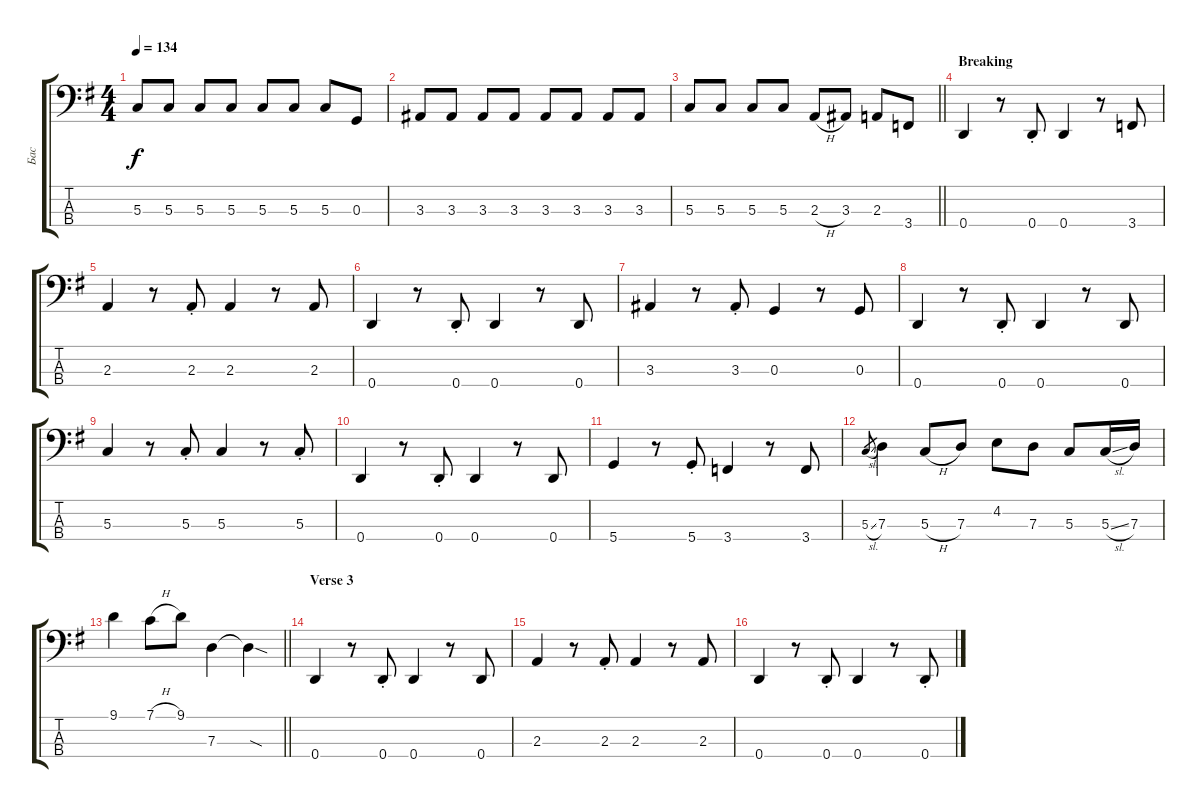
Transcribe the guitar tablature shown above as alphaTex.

\track ("Бас" "Бас") {instrument electricbassfinger}
\staff {score tabs}
\tuning (F2 C2 G1 D1) {hide}
\ts (4 4)
\tempo 134
\clef f4
\ks eminor
5.3.8{dy f} 5.3.8 5.3.8 5.3.8 5.3.8 5.3.8 5.3.8 0.3.8 |
3.3.8 3.3.8 3.3.8 3.3.8 3.3.8 3.3.8 3.3.8 3.3.8 |
\barLineRight lightlight
5.3.8 5.3.8 5.3.8 5.3.8 2.3{h}.8 3.3.8 2.3.8 3.4.8 |
\section ("" "Breaking")
0.4.4 r.8 0.4{st}.8 0.4.4 r.8 3.4.8 |
2.3.4 r.8 2.3{st}.8 2.3.4 r.8 2.3.8 |
0.4.4 r.8 0.4{st}.8 0.4.4 r.8 0.4.8 |
3.3.4 r.8 3.3{st}.8 0.3.4 r.8 0.3.8 |
0.4.4 r.8 0.4{st}.8 0.4.4 r.8 0.4.8 |
5.3.4 r.8 5.3{st}.8 5.3.4 r.8 5.3{st}.8 |
0.4.4 r.8 0.4{st}.8 0.4.4 r.8 0.4.8 |
5.4.4 r.8 5.4{st}.8 3.4.4 r.8 3.4.8 |
5.3{sl}.8{gr} 7.3.4 5.3{h}.8 7.3.8 4.2.8 7.3.8 5.3.8 5.3{sl}.16 7.3.16 |
\barLineRight lightlight
9.1.4 7.1{h}.8 9.1.8 7.3.4 7.3{sod t}.4 |
\section ("" "Verse 3")
0.4.4 r.8 0.4{st}.8 0.4.4 r.8 0.4.8 |
2.3.4 r.8 2.3{st}.8 2.3.4 r.8 2.3.8 |
0.4.4 r.8 0.4{st}.8 0.4.4 r.8 0.4{st}.8
